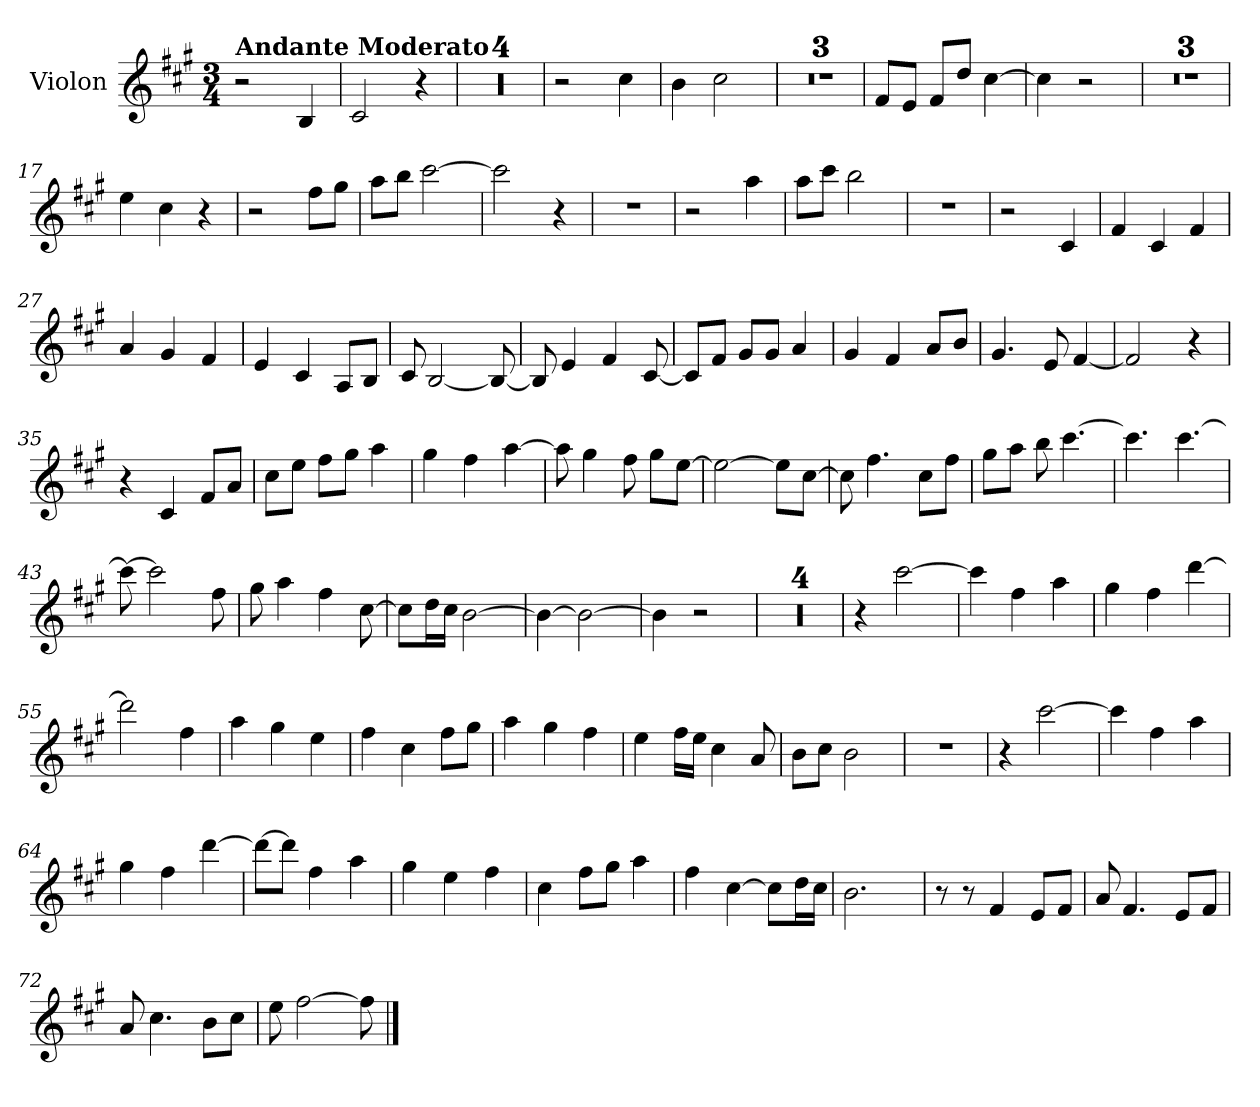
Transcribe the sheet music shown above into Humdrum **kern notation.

**kern
*part1
*staff1
*I"Violon
*I'Vln.
*clefG2
*k[f#c#g#]
*M3/4
*MM90
=1
!LO:TX:a:B:t=Andante Moderato
2r
4B/
=2
2c#/
4r
=3
2.r
=4
2.r
=5
2.r
=6
2.r
=7
2r
4cc#\
=8
4b\
2cc#\
=9
2.r
=10
2.r
=11
2.r
=12
8f#/L
8e/J
8f#/L
8dd/J
[4cc#\
=13
4cc#\]
2r
=14
2.r
!!LO:LB:g=z
=15
2.r
=16
2.r
=17
4ee\
4cc#\
4r
=18
2r
8ff#\L
8gg#\J
=19
8aa\L
8bb\J
[2ccc#\
=20
2ccc#\]
4r
=21
2.r
=22
2r
4aa\
=23
8aa\L
8ccc#\J
2bb\
=24
2.r
=25
2r
*MM115
4c#/
=26
4f#/
4c#/
4f#/
!!LO:LB:g=z
=27
4a/
4g#/
4f#/
=28
4e/
4c#/
8A/L
8B/J
=29
8c#/
[2B/
8B/_
=30
8B/]
4e/
4f#/
[8c#/
=31
8c#/L]
8f#/J
8g#/L
8g#/J
4a/
=32
4g#/
4f#/
8a/L
8b/J
=33
4.g#/
8e/
[4f#/
=34
2f#/]
4r
!!LO:LB:g=z
=35
4r
4c#/
8f#/L
8a/J
=36
8cc#\L
8ee\J
8ff#\L
8gg#\J
4aa\
=37
4gg#\
4ff#\
[4aa\
=38
8aa\]
4gg#\
8ff#\
8gg#\L
[8ee\J
=39
2ee\_
8ee\L]
[8cc#\J
=40
8cc#\]
4.ff#\
8cc#\L
8ff#\J
=41
8gg#\L
8aa\J
8bb\
[4.ccc#\
=42
4.ccc#\]
[4.ccc#\
!!LO:LB:g=z
=43
8ccc#\_
2ccc#\]
8ff#\
=44
8gg#\
4aa\
4ff#\
[8cc#\
=45
8cc#\L]
16dd\L
16cc#\JJ
[2b\
=46
4b\_
2b\_
=47
4b\]
2r
=48
2.r
=49
2.r
=50
2.r
=51
2.r
=52
4r
[2ccc#\
=53
4ccc#\]
4ff#\
4aa\
=54
4gg#\
4ff#\
[4ddd\
!!LO:LB:g=z
=55
2ddd\]
4ff#\
=56
4aa\
4gg#\
4ee\
=57
4ff#\
4cc#\
8ff#\L
8gg#\J
=58
4aa\
4gg#\
4ff#\
=59
4ee\
16ff#\LL
16ee\JJ
4cc#\
8a/
=60
8b\L
8cc#\J
2b\
=61
2.r
=62
4r
[2ccc#\
=63
4ccc#\]
4ff#\
4aa\
=64
4gg#\
4ff#\
[4ddd\
!!LO:LB:g=z
=65
8ddd\L_
8ddd\J]
4ff#\
4aa\
=66
4gg#\
4ee\
4ff#\
=67
4cc#\
8ff#\L
8gg#\J
4aa\
=68
4ff#\
[4cc#\
8cc#\L]
16dd\L
16cc#\JJ
=69
2.b\
=70
8r
8r
4f#/
8e/L
8f#/J
=71
8a/
4.f#/
8e/L
8f#/J
=72
8a/
4.cc#\
8b\L
8cc#\J
!!LO:LB:g=z
=73
8ee\
[2ff#\
8ff#\]
==
*-
